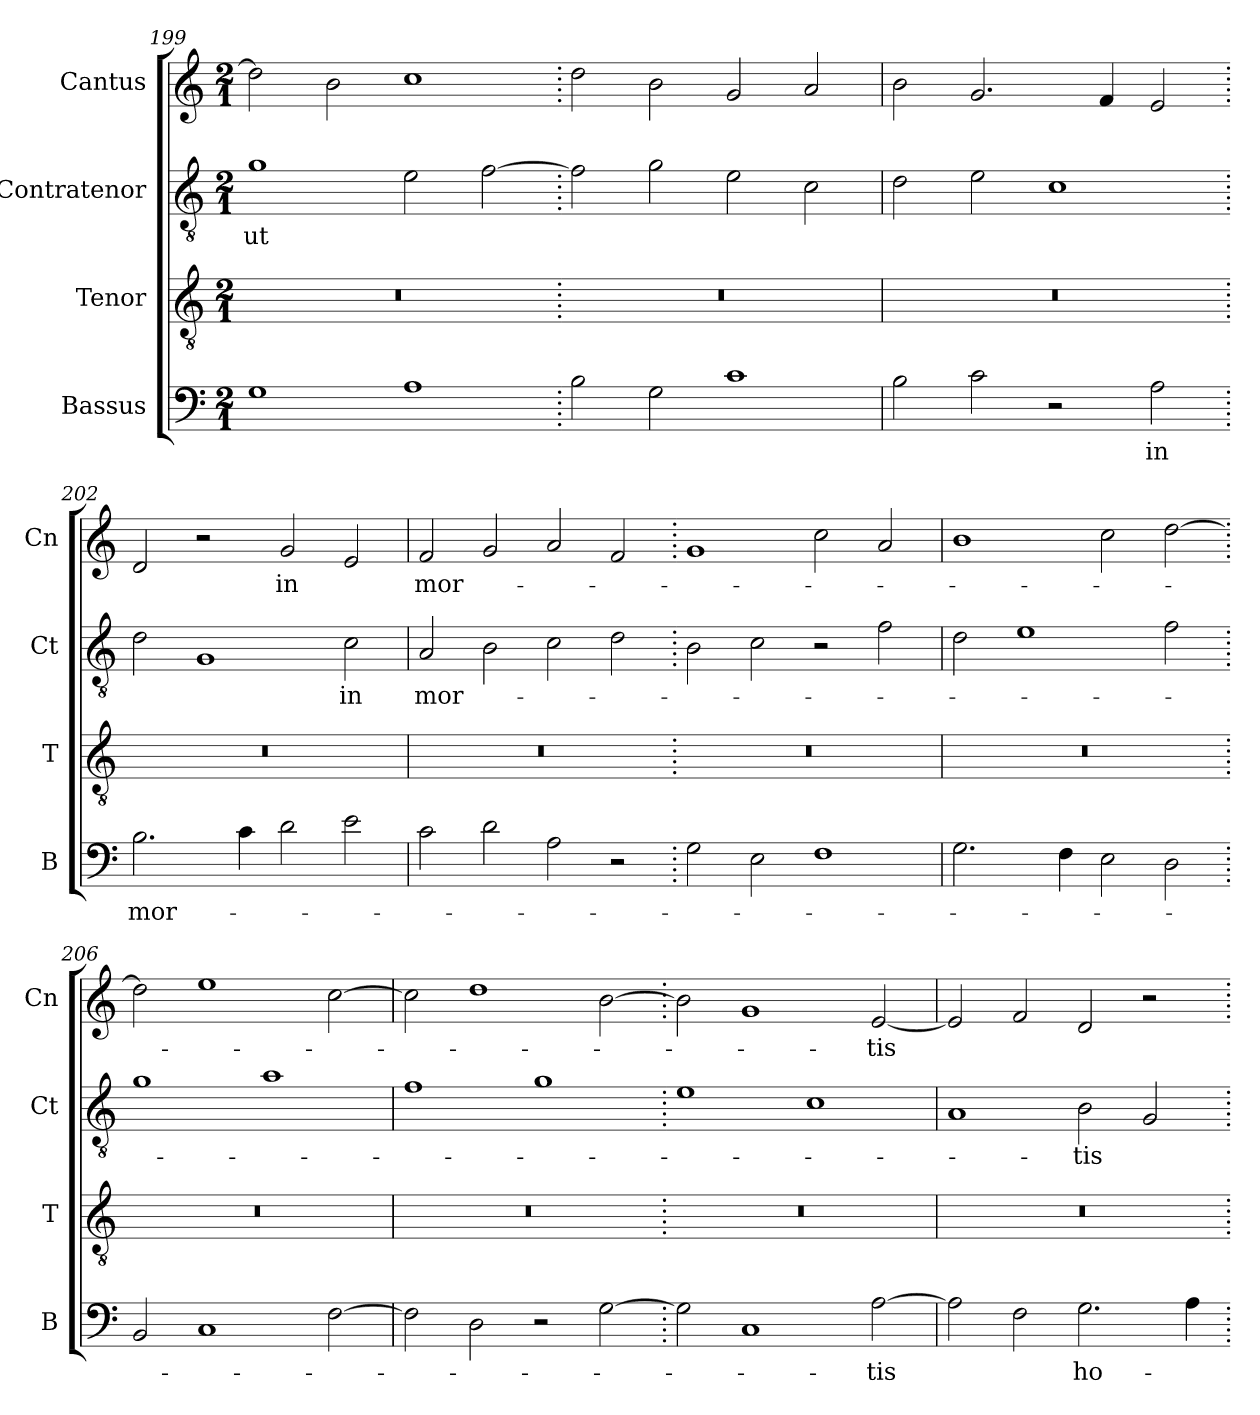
**kern	**text	**kern	**kern	**text	**kern	**text
*part4	*part4	*part3	*part2	*part2	*part1	*part1
*staff4	*staff4	*staff3	*staff2	*staff2	*staff1	*staff1
*I"Bassus	*	*I"Tenor	*I"Contratenor	*	*I"Cantus	*
*I'B	*	*I'T	*I'Ct	*	*I'Cn	*
*clefF4	*	*clefGv2	*clefGv2	*	*clefG2	*
*k[]	*	*k[]	*k[]	*	*k[]	*
*M2/1	*	*M2/1	*M2/1	*	*M2/1	*
=199	=199	=199	=199	=199	=199	=199
1G	.	0r	1g	ut	2dd\]	.
.	.	.	.	.	2b\	.
1A	.	.	2e\	.	1cc	.
.	.	.	[2f\	.	.	.
=200.	=200.	=200.	=200.	=200.	=200.	=200.
2B\	.	0r	2f\]	.	2dd\	.
2G\	.	.	2g\	.	2b\	.
1c	.	.	2e\	.	2g/	.
.	.	.	2c\	.	2a/	.
=201	=201	=201	=201	=201	=201	=201
2B\	.	0r	2d\	.	2b\	.
2c\	.	.	2e\	.	2.g/	.
2r	.	.	1c	.	.	.
.	.	.	.	.	4f/	.
2A\	in	.	.	.	2e/	.
=202.	=202.	=202.	=202.	=202.	=202.	=202.
2.B\	mor-	0r	2d\	.	2d/	.
.	.	.	1G	.	2r	.
4c\	.	.	.	.	.	.
2d\	.	.	.	.	2g/	in
2e\	.	.	2c\	in	2e/	.
=203	=203	=203	=203	=203	=203	=203
2c\	.	0r	2A/	mor-	2f/	mor-
2d\	.	.	2B\	.	2g/	.
2A\	.	.	2c\	.	2a/	.
2r	.	.	2d\	.	2f/	.
=204.	=204.	=204.	=204.	=204.	=204.	=204.
2G\	.	0r	2B\	.	1g	.
2E\	.	.	2c\	.	.	.
1F	.	.	2r	.	2cc\	.
.	.	.	2f\	.	2a/	.
=205	=205	=205	=205	=205	=205	=205
2.G\	.	0r	2d\	.	1b	.
.	.	.	1e	.	.	.
4F\	.	.	.	.	.	.
2E\	.	.	.	.	2cc\	.
2D\	.	.	2f\	.	[2dd\	.
=206.	=206.	=206.	=206.	=206.	=206.	=206.
2BB/	.	0r	1g	.	2dd\]	.
1C	.	.	.	.	1ee	.
.	.	.	1a	.	.	.
[2F\	.	.	.	.	[2cc\	.
=207	=207	=207	=207	=207	=207	=207
2F\]	.	0r	1f	.	2cc\]	.
2D\	.	.	.	.	1dd	.
2r	.	.	1g	.	.	.
[2G\	.	.	.	.	[2b\	.
=208.	=208.	=208.	=208.	=208.	=208.	=208.
2G\]	.	0r	1e	.	2b\]	.
1C	.	.	.	.	1g	.
.	.	.	1c	.	.	.
[2A\	-tis	.	.	.	[2e/	-tis
=209	=209	=209	=209	=209	=209	=209
2A\]	.	0r	1A	.	2e/]	.
2F\	.	.	.	.	2f/	.
2.G\	ho-	.	2B\	-tis	2d/	.
.	.	.	2G/	.	2r	.
4A\	.	.	.	.	.	.
=.	=.	=.	=.	=.	=.	=.
*-	*-	*-	*-	*-	*-	*-
